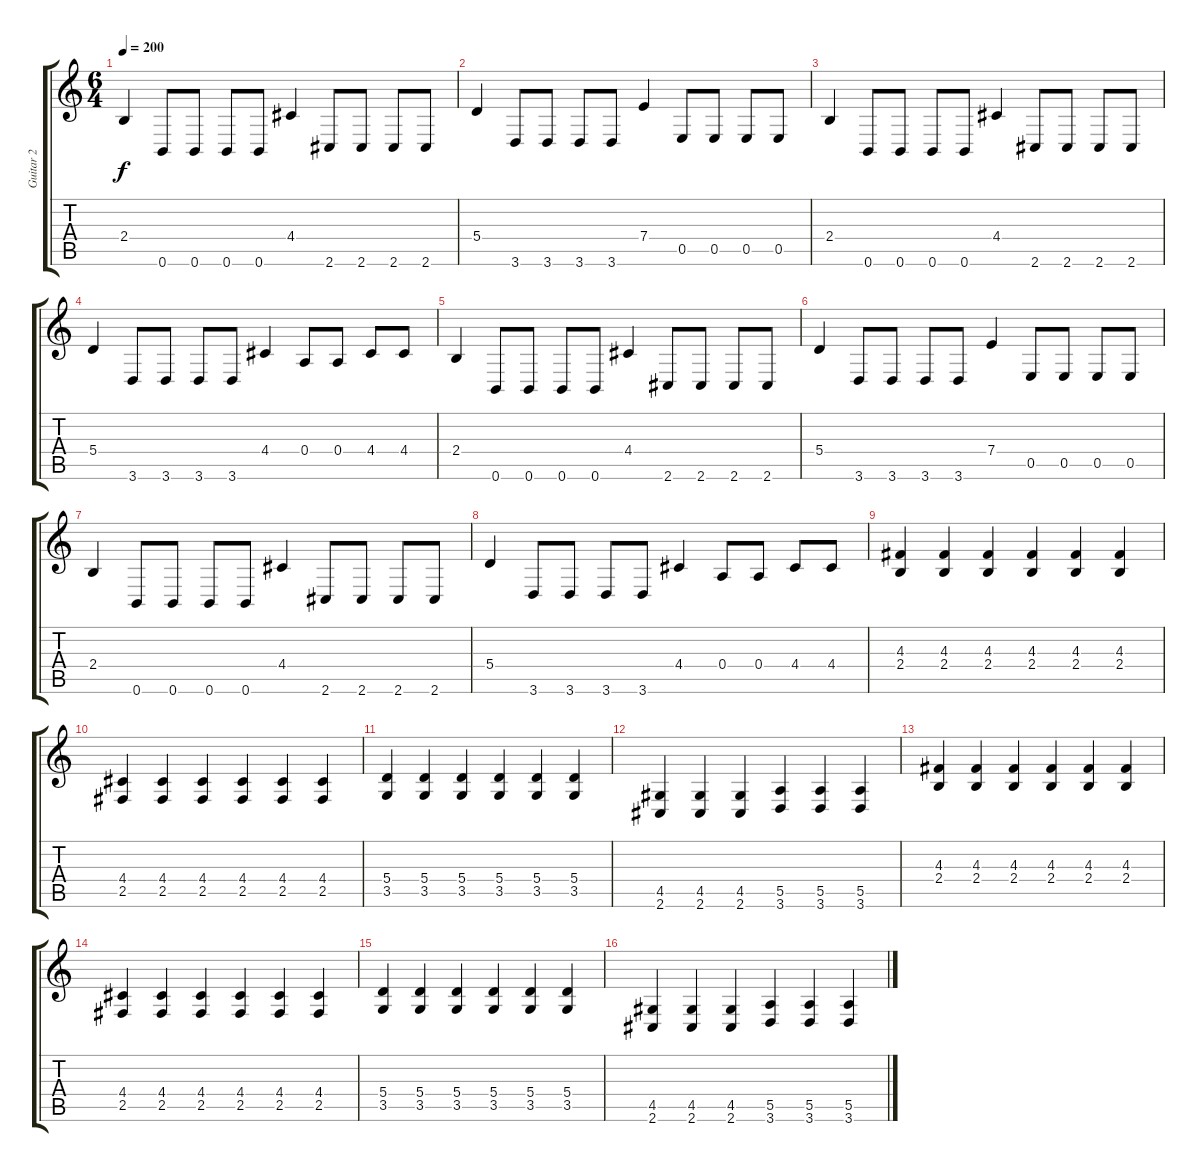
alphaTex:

\track ("Guitar 2" "Guitar 2") {instrument distortionguitar}
\staff {score tabs}
\tuning (B3 G3 D3 A2 E2 B1) {hide}
\ts (6 4)
\tempo 200
\clef g2
\ks c
2.4.4{dy f} 0.6.8 0.6.8 0.6.8 0.6.8 4.4.4 2.6.8 2.6.8 2.6.8 2.6.8 |
5.4.4 3.6.8 3.6.8 3.6.8 3.6.8 7.4.4 0.5.8 0.5.8 0.5.8 0.5.8 |
2.4.4 0.6.8 0.6.8 0.6.8 0.6.8 4.4.4 2.6.8 2.6.8 2.6.8 2.6.8 |
5.4.4 3.6.8 3.6.8 3.6.8 3.6.8 4.4.4 0.4.8 0.4.8 4.4.8 4.4.8 |
2.4.4 0.6.8 0.6.8 0.6.8 0.6.8 4.4.4 2.6.8 2.6.8 2.6.8 2.6.8 |
5.4.4 3.6.8 3.6.8 3.6.8 3.6.8 7.4.4 0.5.8 0.5.8 0.5.8 0.5.8 |
2.4.4 0.6.8 0.6.8 0.6.8 0.6.8 4.4.4 2.6.8 2.6.8 2.6.8 2.6.8 |
5.4.4 3.6.8 3.6.8 3.6.8 3.6.8 4.4.4 0.4.8 0.4.8 4.4.8 4.4.8 |
(4.3 2.4).4 (4.3 2.4).4 (4.3 2.4).4 (4.3 2.4).4 (4.3 2.4).4 (4.3 2.4).4 |
(4.4 2.5).4 (4.4 2.5).4 (4.4 2.5).4 (4.4 2.5).4 (4.4 2.5).4 (4.4 2.5).4 |
(5.4 3.5).4 (5.4 3.5).4 (5.4 3.5).4 (5.4 3.5).4 (5.4 3.5).4 (5.4 3.5).4 |
(4.5 2.6).4 (4.5 2.6).4 (4.5 2.6).4 (5.5 3.6).4 (5.5 3.6).4 (5.5 3.6).4 |
(4.3 2.4).4 (4.3 2.4).4 (4.3 2.4).4 (4.3 2.4).4 (4.3 2.4).4 (4.3 2.4).4 |
(4.4 2.5).4 (4.4 2.5).4 (4.4 2.5).4 (4.4 2.5).4 (4.4 2.5).4 (4.4 2.5).4 |
(5.4 3.5).4 (5.4 3.5).4 (5.4 3.5).4 (5.4 3.5).4 (5.4 3.5).4 (5.4 3.5).4 |
(4.5 2.6).4 (4.5 2.6).4 (4.5 2.6).4 (5.5 3.6).4 (5.5 3.6).4 (5.5 3.6).4
